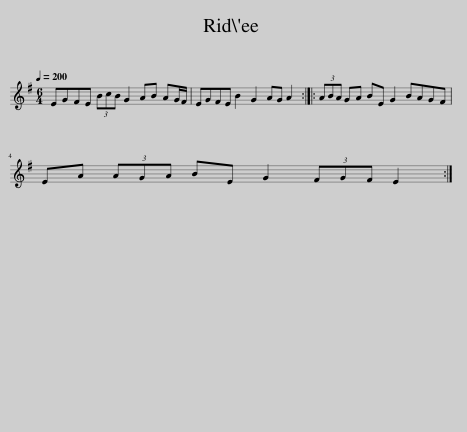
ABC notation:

X:1
L:1/8
Q:1/4=200
M:6/4
I:linebreak $
K:Emin
V:1 treble
V:1
 EGFE (3BcB G2 AB AG/F/ | EGFE B2 G2 AG A2 :: (3ABA GA BE G2 BAGF |$ EA (3AGA BE G2 (3FGF E2 :| %4
